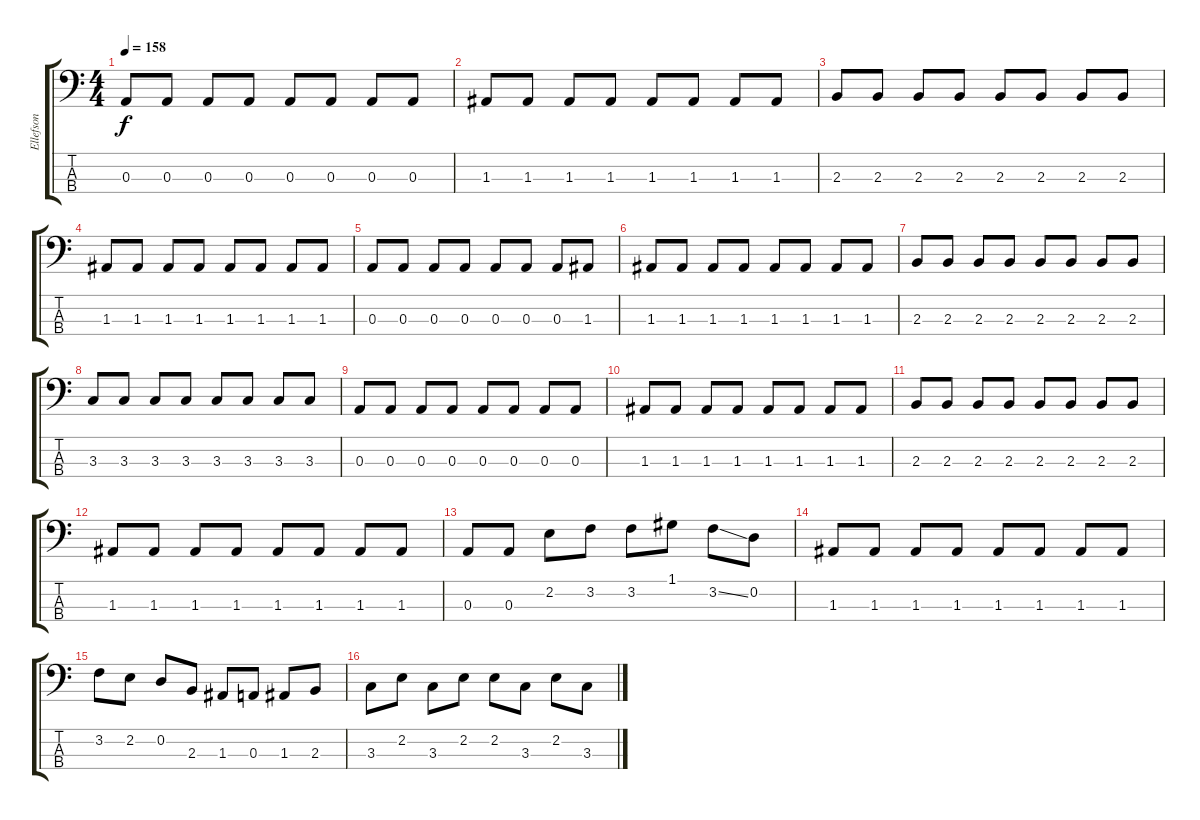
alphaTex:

\track ("Ellefson" "Ellefson") {instrument electricbasspick}
\staff {score tabs}
\tuning (G2 D2 A1 D1) {hide}
\ts (4 4)
\tempo 158
\clef f4
\ks c
0.3.8{dy f} 0.3.8 0.3.8 0.3.8 0.3.8 0.3.8 0.3.8 0.3.8 |
1.3.8 1.3.8 1.3.8 1.3.8 1.3.8 1.3.8 1.3.8 1.3.8 |
2.3.8 2.3.8 2.3.8 2.3.8 2.3.8 2.3.8 2.3.8 2.3.8 |
1.3.8 1.3.8 1.3.8 1.3.8 1.3.8 1.3.8 1.3.8 1.3.8 |
0.3.8 0.3.8 0.3.8 0.3.8 0.3.8 0.3.8 0.3.8 1.3.8 |
1.3.8 1.3.8 1.3.8 1.3.8 1.3.8 1.3.8 1.3.8 1.3.8 |
2.3.8 2.3.8 2.3.8 2.3.8 2.3.8 2.3.8 2.3.8 2.3.8 |
3.3.8 3.3.8 3.3.8 3.3.8 3.3.8 3.3.8 3.3.8 3.3.8 |
0.3.8 0.3.8 0.3.8 0.3.8 0.3.8 0.3.8 0.3.8 0.3.8 |
1.3.8 1.3.8 1.3.8 1.3.8 1.3.8 1.3.8 1.3.8 1.3.8 |
2.3.8 2.3.8 2.3.8 2.3.8 2.3.8 2.3.8 2.3.8 2.3.8 |
1.3.8 1.3.8 1.3.8 1.3.8 1.3.8 1.3.8 1.3.8 1.3.8 |
0.3.8 0.3.8 2.2.8 3.2.8 3.2.8 1.1.8 3.2{ss}.8 0.2.8 |
1.3.8 1.3.8 1.3.8 1.3.8 1.3.8 1.3.8 1.3.8 1.3.8 |
3.2.8 2.2.8 0.2.8 2.3.8 1.3.8 0.3.8 1.3.8 2.3.8 |
3.3.8 2.2.8 3.3.8 2.2.8 2.2.8 3.3.8 2.2.8 3.3.8
